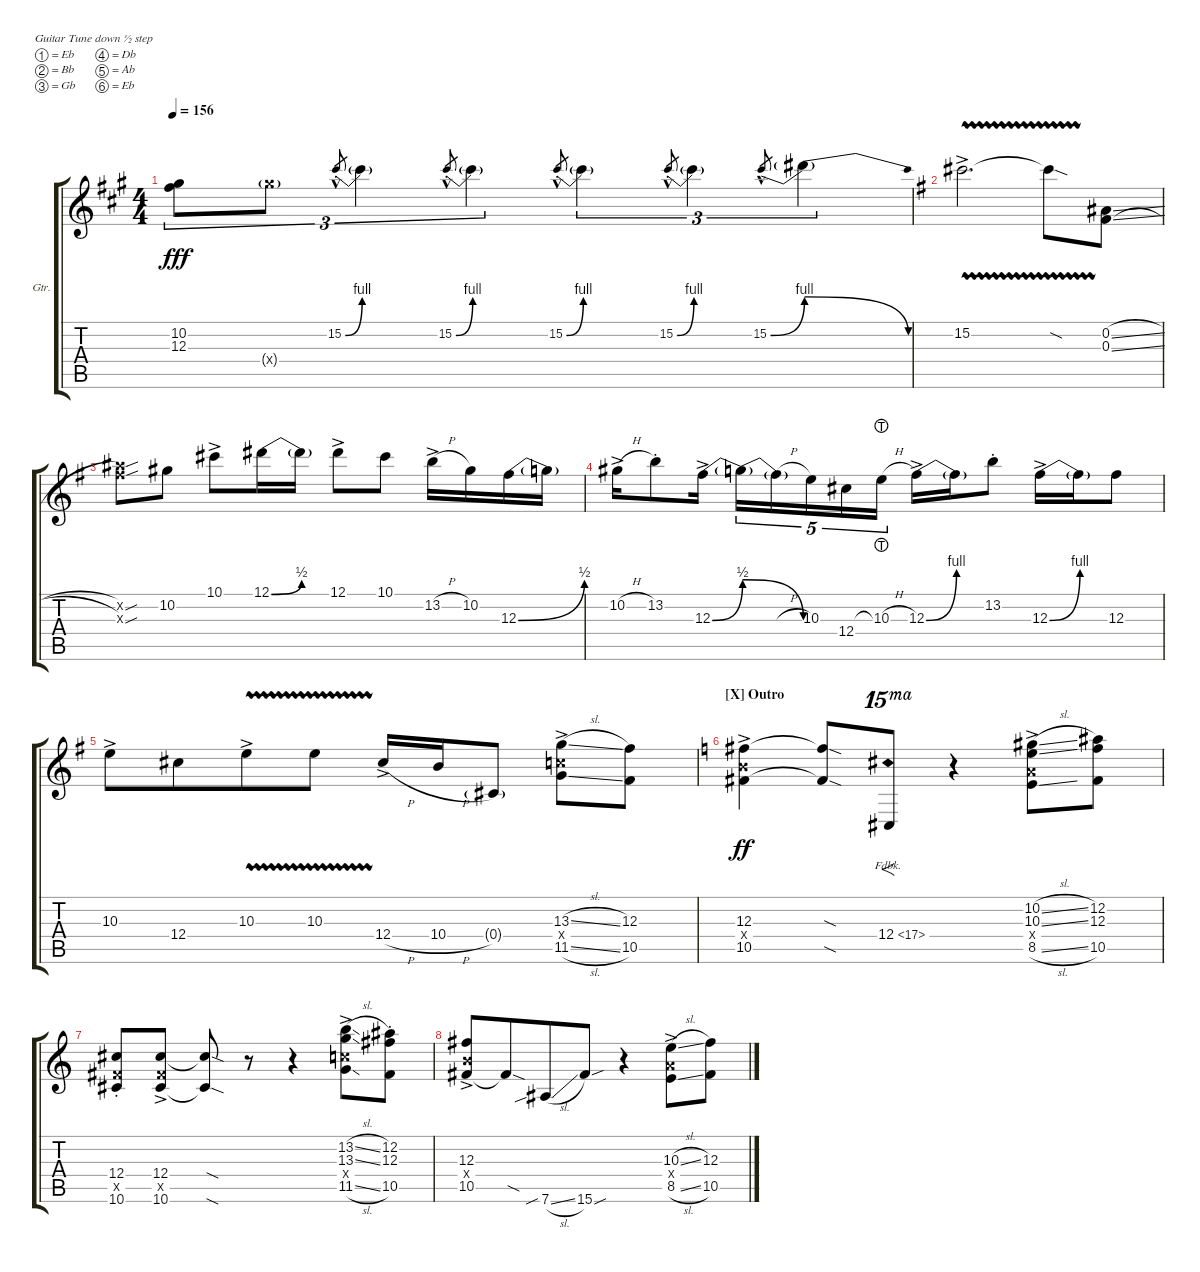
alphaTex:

\defaultSystemsLayout 4
\bracketExtendMode groupsimilarinstruments
\firstSystemTrackNameOrientation horizontal
\otherSystemsTrackNameOrientation horizontal
\track ("Guitar" "Gtr.") {instrument electricguitarclean}
\staff {score tabs}
\tuning (Eb4 Bb3 Gb3 Db3 Ab2 Eb2)
\ts (4 4)
\tempo 156
\clef g2
\ks a
(10.2 12.3).8{tu (3 2) dy fff} 19.4{g x}.8{tu (3 2)} 15.2{be (bend 18 0 59.4 4) hac st}.8{tu (3 2) gr} 15.2{be (hold 0 0 60 0) t}.4{tu (3 2)} 15.2{be (bend 18 0 59.4 4) hac st}.8{tu (3 2) gr} 15.2{be (hold 0 0 60 0) t}.4{tu (3 2)} 15.2{be (bend 18 0 59.4 4) hac st}.8{tu (3 2) gr} 15.2{be (hold 0 0 60 0) t}.4{tu (3 2)} 15.2{be (bend 18 0 59.4 4) hac st}.8{tu (3 2) gr} 15.2{be (hold 0 0 60 0) t}.4{tu (3 2)} 15.2{be (bend 18 0 59.4 4) hac}.8{tu (3 2) gr} 15.2{be (release 0 4 59.4 0) t}.4{tu (3 2)} |
\ks g
15.2{vw ac}.2{d} 15.2{sod t}.8 (0.2{sl} 0.3{sl}).8 |
(12.3{sou x} 12.2{sou x}).8 10.2.8 10.1{ac}.8 12.1{be (bend 24.599999999999998 0 59.4 2)}.16 12.1{be (hold 0 0 60 0) t}.16 12.1{ac}.8 10.1.8 13.2{h ac}.16 10.2.16 12.3{be (bend 16.2 0 59.4 2)}.16 12.3{t}.16 |
10.2{h ac}.16 13.2{st}.8 12.3{be (bend 21.599999999999998 0 59.4 2) ac}.16 12.3{be (release 0 2 59.4 0) t}.16{tu (5 4)} 12.3{h t}.16{tu (5 4)} 10.3.16{tu (5 4)} 12.4.16{tu (5 4)} 10.3{h lht}.16{tu (5 4)} 12.3{be (bend 23.4 0 60 4) ac}.16 12.3{be (hold 0 0 60 0) t}.16 13.2{st}.8 12.3{be (bend 19.2 0 59.4 4) ac}.16 12.3{be (hold 0 0 60 0) t}.16 12.3.8 |
10.3{ac}.8 12.4.8{beam merge} 10.3{vw ac}.8 10.3{vw}.8 12.4{h ac}.16 10.4{h}.16 0.4{g}.8 (11.5{sl ac} 11.4{ac x} 13.3{sl ac}).8 (12.3 10.5).8 |
\section ("X" "Outro")
\ks c
(12.3{ac} 10.4{ac x} 10.5{ac}).4{dy ff} (12.3{sod t} 10.5{sod t}).8 12.4{fh 5}.8{f ot 15ma} r.4 (8.5{sl ac} 8.4{ac x} 10.3{sl ac} 10.2{sl ac}).8 (12.2 12.3 10.5).8 |
(10.6{st} 10.5{st x} 12.4{st}).8 (10.6{ac} 10.5{ac x} 12.4{ac}).8 (10.6{sod t} 12.4{sod t}).8 r.8 r.4 (11.5{sl ac} 11.4{ac x} 13.3{sl ac} 13.2{sl ac}).8 (12.3{st} 10.5{st} 12.2{st}).8 |
(12.3{ac} 10.4{ac x} 10.5{ac}).8 10.5{sod t}.8{beam merge} 7.6{sib sl}.8 15.6{sou}.8 r.4 (8.5{sl ac} 8.4{ac x} 10.3{sl ac}).8 (12.3 10.5).8
